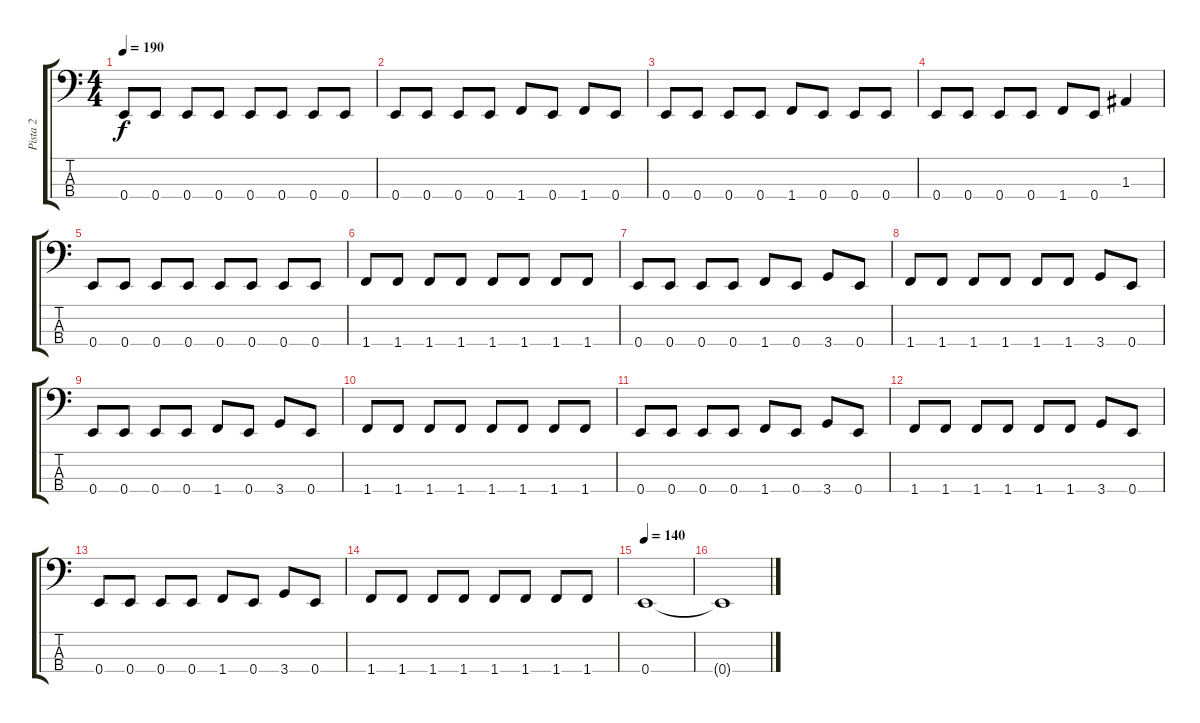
\track ("Pista 2" "Pista 2") {instrument electricbassfinger}
\staff {score tabs}
\tuning (G2 D2 A1 E1) {hide}
\ts (4 4)
\tempo 190
\clef f4
\ks c
0.4.8{dy f} 0.4.8 0.4.8 0.4.8 0.4.8 0.4.8 0.4.8 0.4.8 |
0.4.8 0.4.8 0.4.8 0.4.8 1.4.8 0.4.8 1.4.8 0.4.8 |
0.4.8 0.4.8 0.4.8 0.4.8 1.4.8 0.4.8 0.4.8 0.4.8 |
0.4.8 0.4.8 0.4.8 0.4.8 1.4.8 0.4.8 1.3.4 |
0.4.8 0.4.8 0.4.8 0.4.8 0.4.8 0.4.8 0.4.8 0.4.8 |
1.4.8 1.4.8 1.4.8 1.4.8 1.4.8 1.4.8 1.4.8 1.4.8 |
0.4.8 0.4.8 0.4.8 0.4.8 1.4.8 0.4.8 3.4.8 0.4.8 |
1.4.8 1.4.8 1.4.8 1.4.8 1.4.8 1.4.8 3.4.8 0.4.8 |
0.4.8 0.4.8 0.4.8 0.4.8 1.4.8 0.4.8 3.4.8 0.4.8 |
1.4.8 1.4.8 1.4.8 1.4.8 1.4.8 1.4.8 1.4.8 1.4.8 |
0.4.8 0.4.8 0.4.8 0.4.8 1.4.8 0.4.8 3.4.8 0.4.8 |
1.4.8 1.4.8 1.4.8 1.4.8 1.4.8 1.4.8 3.4.8 0.4.8 |
0.4.8 0.4.8 0.4.8 0.4.8 1.4.8 0.4.8 3.4.8 0.4.8 |
1.4.8 1.4.8 1.4.8 1.4.8 1.4.8 1.4.8 1.4.8 1.4.8 |
\tempo 140
0.4.1 |
0.4{t}.1
